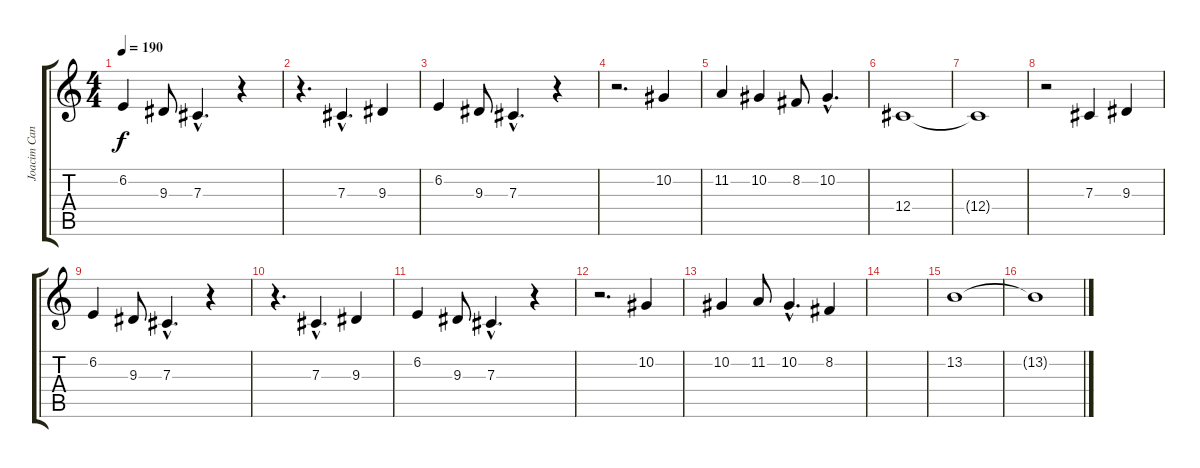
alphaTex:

\track ("Joacim Cans Vocals" "Joacim Can") {instrument lead2sawtooth}
\staff {score tabs}
\tuning (Eb4 Bb3 Gb3 Db3 Ab2 Eb2) {hide}
\ts (4 4)
\tempo 190
\clef g2
\ks c
6.2.4{dy f} 9.3.8 7.3{hac}.4{d} r.4 |
r.4{d} 7.3{hac}.4{d} 9.3.4 |
6.2.4 9.3.8 7.3{hac}.4{d} r.4 |
r.2{d} 10.2.4 |
11.2.4 10.2.4 8.2.8 10.2{hac}.4{d} |
12.4.1 |
12.4{t}.1 |
r.2 7.3.4 9.3.4 |
6.2.4 9.3.8 7.3{hac}.4{d} r.4 |
r.4{d} 7.3{hac}.4{d} 9.3.4 |
6.2.4 9.3.8 7.3{hac}.4{d} r.4 |
r.2{d} 10.2.4 |
10.2.4 11.2.8 10.2{hac}.4{d} 8.2.4 |
|
13.2.1 |
13.2{t}.1
